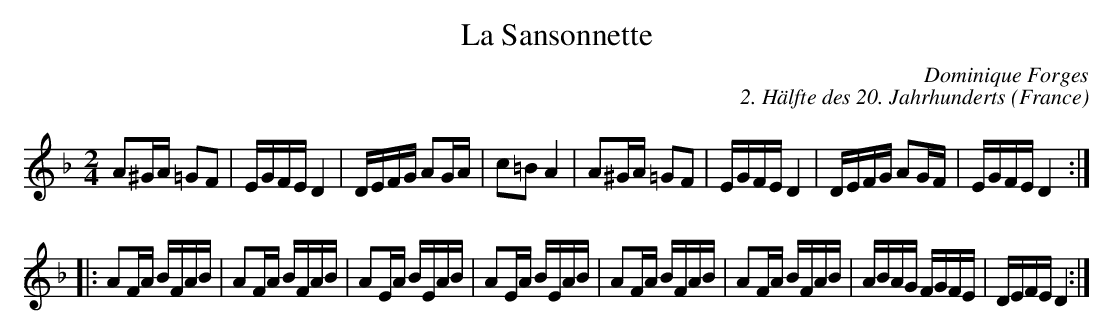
X:1
T:La Sansonnette
C:Dominique Forges
C:2. H\"alfte des 20. Jahrhunderts
L:1/16
M:2/4
O:France
K:D aeolisch
A2^GA =G2F2 | EGFE D4 | DEFG A2GA | c2=B2 A4 |\
A2^GA =G2F2 | EGFE D4 | DEFG A2GF | EGFE D4 :|
|:\
A2FA BFAB | A2FA BFAB | A2EA BEAB | A2EA BEAB |\
A2FA BFAB | A2FA BFAB | ABAG FGFE | DEFE D4 :|
